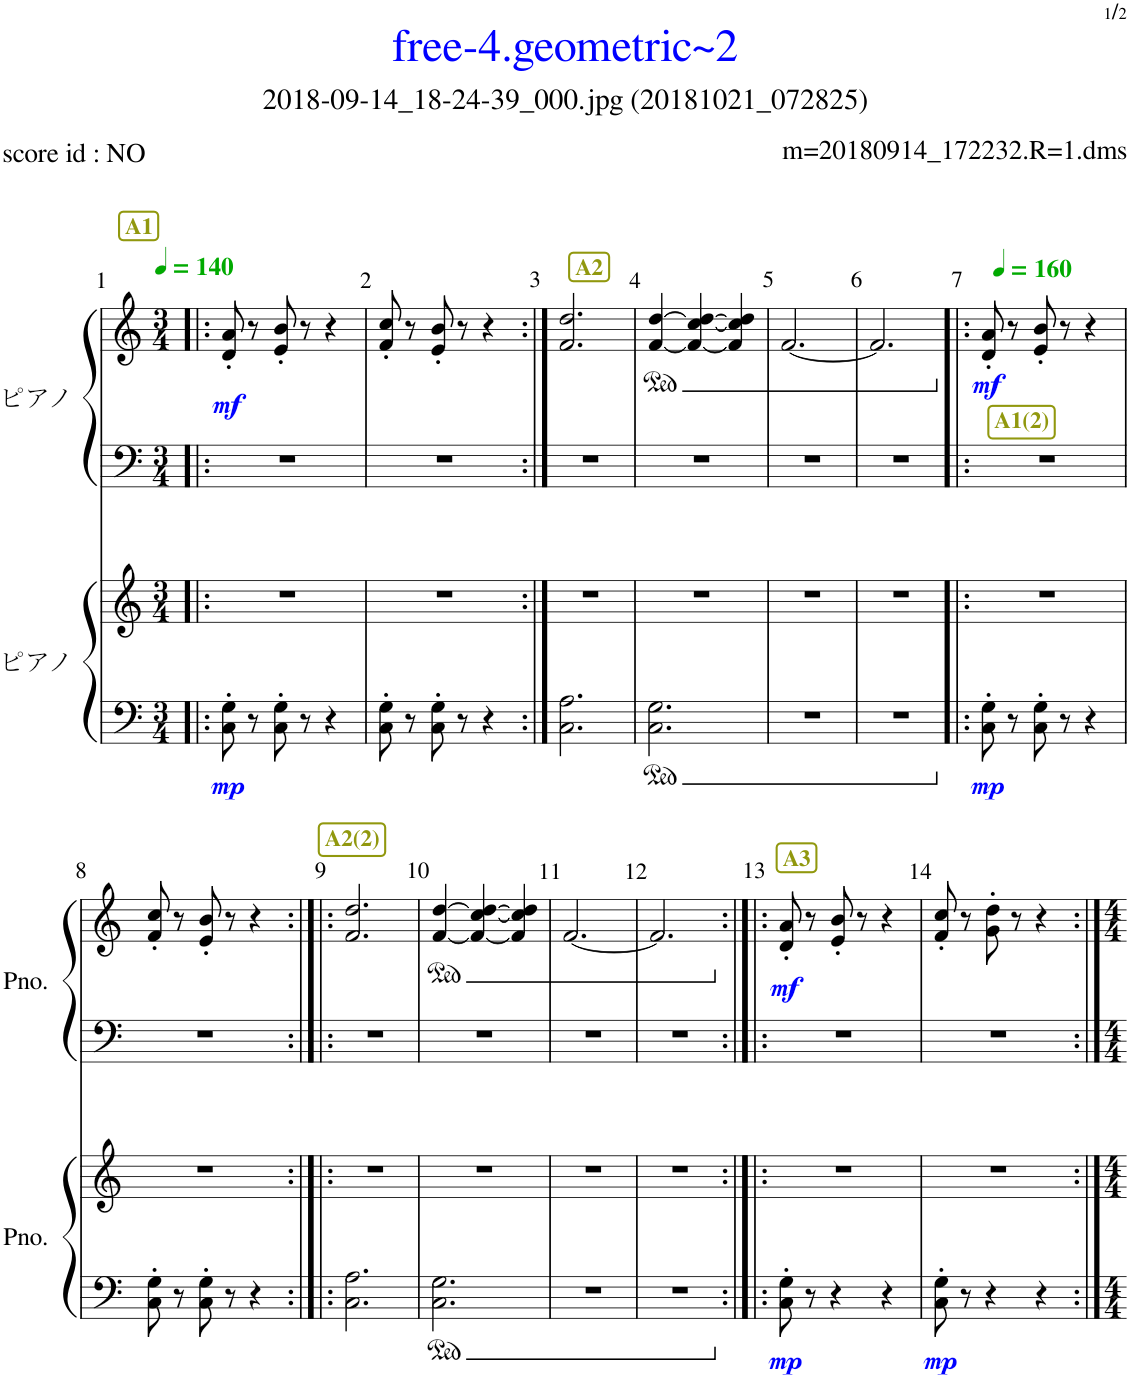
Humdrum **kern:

**kern	**kern	**dynam	**kern	**kern	**dynam
*part2	*part2	*part2	*part1	*part1	*part1
*staff4	*staff3	*staff3/4	*staff2	*staff1	*staff1/2
*I"ピアノ	*	*	*I"ピアノ	*	*
*clefF4	*clefG2	*	*clefF4	*clefG2	*
*k[]	*k[]	*	*k[]	*k[]	*
*M3/4	*M3/4	*	*M3/4	*M3/4	*
*MM140	*MM140	*	*MM140	*MM140	*
!!LO:REH:place=s1:a:B:cj:color=#91980E:fs=11:t=A1
=1!|:	=1!|:	=1!|:	=1!|:	=1!|:	=1!|:
!	!	!LO:DY:b=2	!	!	!LO:DY:b
8C\' 8G\'	2.r	mp	2.r	8d/' 8a/'	mf
8r	.	.	.	8r	.
8C\' 8G\'	.	.	.	8e/' 8b/'	.
8r	.	.	.	8r	.
4r	.	.	.	4r	.
=2	=2	=2	=2	=2	=2
8C\' 8G\'	2.r	.	2.r	8f/' 8cc/'	.
8r	.	.	.	8r	.
8C\' 8G\'	.	.	.	8e/' 8b/'	.
8r	.	.	.	8r	.
4r	.	.	.	4r	.
!!LO:REH:place=s1:a:B:cj:color=#91980E:fs=11:t=A2
=3:|!	=3:|!	=3:|!	=3:|!	=3:|!	=3:|!
2.C\ 2.A\	2.r	.	2.r	2.f/ 2.dd/	.
=4	=4	=4	=4	=4	=4
*	*	*	*	*ped	*
2.C\ 2.G\	2.r	.	2.r	[4f/ [4dd/	.
.	.	.	.	4f/_ [4cc/ 4dd/_	.
.	.	.	.	4f/] 4cc/] 4dd/]	.
=5	=5	=5	=5	=5	=5
2.r	2.r	.	2.r	[2.f/	.
=6	=6	=6	=6	=6	=6
2.r	2.r	.	2.r	2.f/]	.
=7!|:	=7!|:	=7!|:	=7!|:	=7!|:	=7!|:
!!LO:REH:place=s1:b:B:cj:color=#91980E:fs=11:t=A1(2)
*	*	*	*	*Xped	*
*	*	*	*	*MM160	*
!	!	!LO:DY:b=2	!	!	!LO:DY:b
8C\' 8G\'	2.r	mp	2.r	8d/' 8a/'	mf
8r	.	.	.	8r	.
8C\' 8G\'	.	.	.	8e/' 8b/'	.
8r	.	.	.	8r	.
4r	.	.	.	4r	.
!!LO:LB:g=z
=8	=8	=8	=8	=8	=8
8C\' 8G\'	2.r	.	2.r	8f/' 8cc/'	.
8r	.	.	.	8r	.
8C\' 8G\'	.	.	.	8e/' 8b/'	.
8r	.	.	.	8r	.
4r	.	.	.	4r	.
!!LO:REH:place=s1:a:B:cj:color=#91980E:fs=11:t=A2(2)
=9:|!|:	=9:|!|:	=9:|!|:	=9:|!|:	=9:|!|:	=9:|!|:
2.C\ 2.A\	2.r	.	2.r	2.f/ 2.dd/	.
=10	=10	=10	=10	=10	=10
*	*	*	*	*ped	*
2.C\ 2.G\	2.r	.	2.r	[4f/ [4dd/	.
.	.	.	.	4f/_ [4cc/ 4dd/_	.
.	.	.	.	4f/] 4cc/] 4dd/]	.
=11	=11	=11	=11	=11	=11
2.r	2.r	.	2.r	[2.f/	.
=12	=12	=12	=12	=12	=12
2.r	2.r	.	2.r	2.f/]	.
!!LO:REH:place=s1:a:B:cj:color=#91980E:fs=11:t=A3
=13:|!|:	=13:|!|:	=13:|!|:	=13:|!|:	=13:|!|:	=13:|!|:
*	*	*	*	*Xped	*
!	!	!LO:DY:b=2	!	!	!LO:DY:b
8C\' 8G\'	2.r	mp	2.r	8d/' 8a/'	mf
8r	.	.	.	8r	.
4r	.	.	.	8e/' 8b/'	.
.	.	.	.	8r	.
4r	.	.	.	4r	.
=14	=14	=14	=14	=14	=14
!	!	!LO:DY:b=2	!	!	!
8C\' 8G\'	2.r	mp	2.r	8f/' 8cc/'	.
8r	.	.	.	8r	.
4r	.	.	.	8g\' 8dd\'	.
.	.	.	.	8r	.
4r	.	.	.	4r	.
=:|!	=:|!	=:|!	=:|!	=:|!	=:|!
*-	*-	*-	*-	*-	*-
